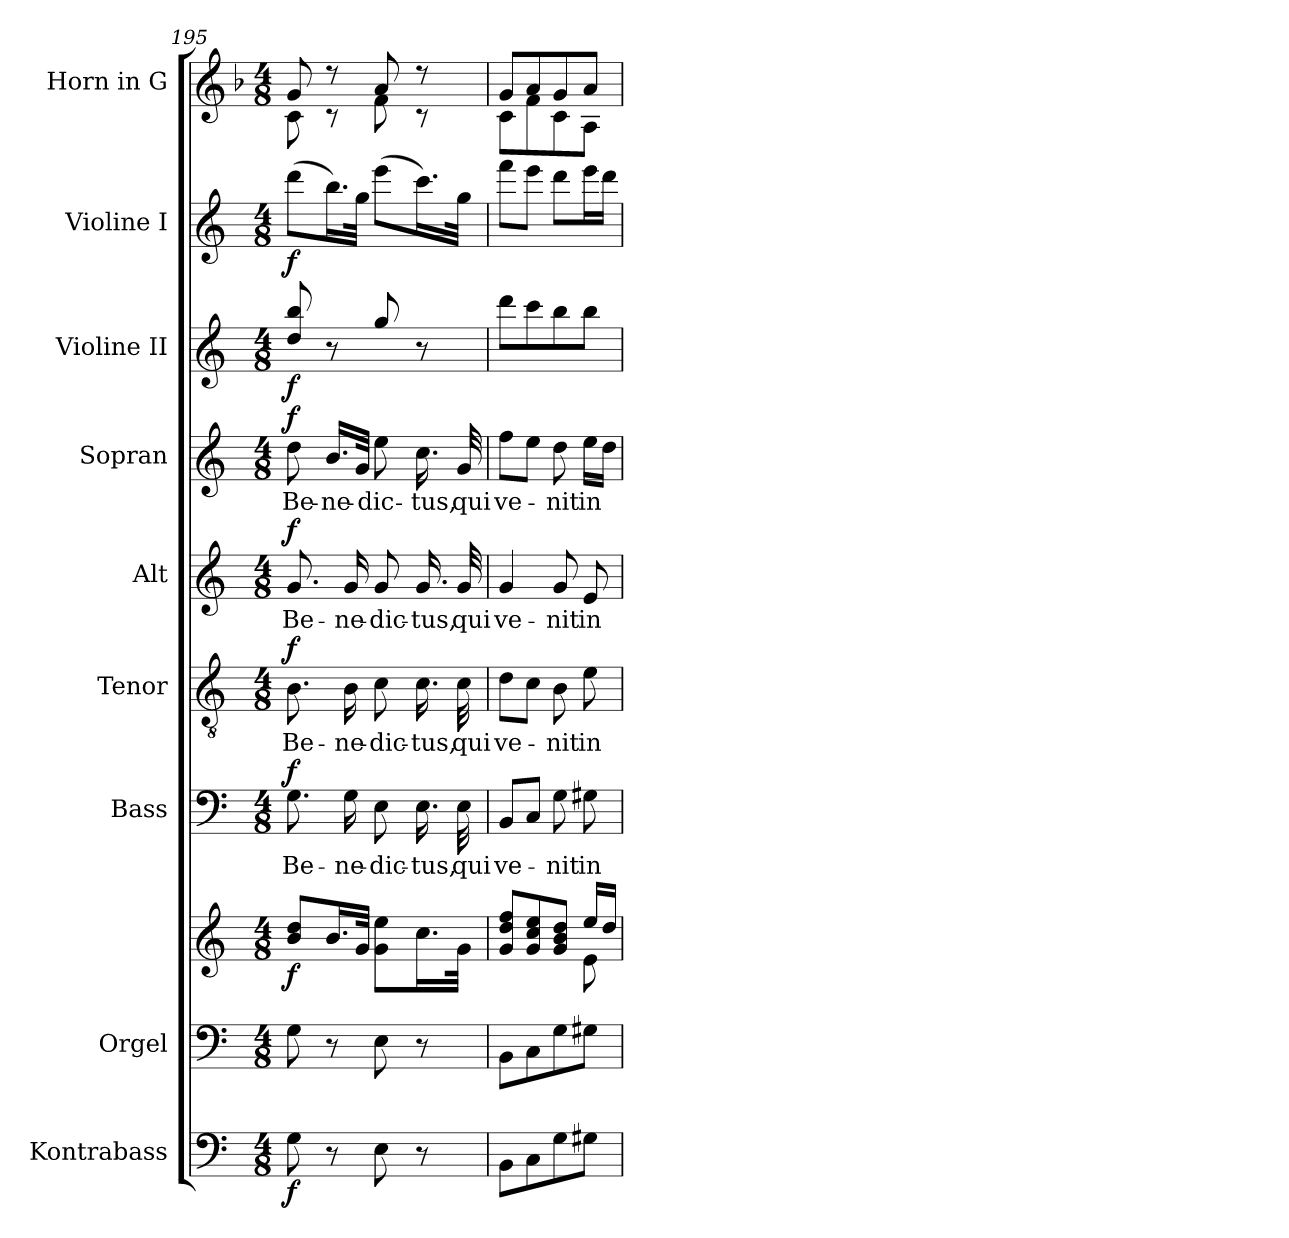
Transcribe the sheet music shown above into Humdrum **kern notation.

**kern	**dynam	**kern	**kern	**dynam	**kern	**text	**dynam	**kern	**text	**dynam	**kern	**text	**dynam	**kern	**text	**dynam	**kern	**dynam	**kern	**dynam	**kern
*part9	*part9	*part8	*part8	*part8	*part7	*part7	*part7	*part6	*part6	*part6	*part5	*part5	*part5	*part4	*part4	*part4	*part3	*part3	*part2	*part2	*part1
*staff10	*staff10	*staff9	*staff8	*staff8/9	*staff7	*staff7	*staff7	*staff6	*staff6	*staff6	*staff5	*staff5	*staff5	*staff4	*staff4	*staff4	*staff3	*staff3	*staff2	*staff2	*staff1
*I"Kontrabass	*	*I"Orgel	*	*	*I"Bass	*	*	*I"Tenor	*	*	*I"Alt	*	*	*I"Sopran	*	*	*I"Violine II	*	*I"Violine I	*	*I"Horn in G
*I'Kb.	*	*I'Org.	*	*	*I'B	*	*	*I'T	*	*	*I'A	*	*	*I'S	*	*	*I'Vl. II	*	*I'Vl. I	*	*I'Hrn.
*clefF4	*	*clefF4	*clefG2	*	*clefF4	*	*	*clefGv2	*	*	*clefG2	*	*	*clefG2	*	*	*clefG2	*	*clefG2	*	*clefG2
*ITrd7c12	*	*	*	*	*	*	*	*	*	*	*	*	*	*	*	*	*ITrd7c12	*	*ITrd7c12	*	*ITrd3c5
*k[]	*	*k[]	*k[]	*	*k[]	*	*	*k[]	*	*	*k[]	*	*	*k[]	*	*	*k[]	*	*k[]	*	*k[]
*C:	*	*C:	*C:	*	*C:	*	*	*C:	*	*	*C:	*	*	*C:	*	*	*C:	*	*C:	*	*C:
*M4/8	*	*M4/8	*M4/8	*	*M4/8	*	*	*M4/8	*	*	*M4/8	*	*	*M4/8	*	*	*M4/8	*	*M4/8	*	*M4/8
=195	=195	=195	=195	=195	=195	=195	=195	=195	=195	=195	=195	=195	=195	=195	=195	=195	=195	=195	=195	=195	=195
!	!LO:DY:b	!	!	!LO:DY:b	!	!LO:LY:b	!LO:DY:a	!	!LO:LY:b	!LO:DY:a	!	!LO:LY:b	!LO:DY:a	!	!LO:LY:b	!LO:DY:a	!	!LO:DY:b	!	!LO:DY:b	!
*	*	*	*	*	*	*	*	*	*	*	*	*	*	*	*	*	*	*	*	*	*^
8GG\	f	8G\	8b/ 8dd/L	f	8.G\	Be-	f	8.B\	Be-	f	8.g/	Be-	f	8dd\	Be-	f	8d/ 8b/	f	(>8dd\L	f	8d/	8G\
!	!	!	!	!	!	!	!	!	!	!	!	!	!	!	!LO:LY:b	!	!	!	!	!	!	!
8r	.	8r	16.b/L	.	.	.	.	.	.	.	.	.	.	16.b/LL	-ne-	.	8r	.	16.b\L)	.	8r	8r
!	!	!	!	!	!	!LO:LY:b	!	!	!LO:LY:b	!	!	!LO:LY:b	!	!	!	!	!	!	!	!	!	!
.	.	.	.	.	16G\	-ne-	.	16B\	-ne-	.	16g/	-ne-	.	.	.	.	.	.	.	.	.	.
.	.	.	32g/JJk	.	.	.	.	.	.	.	.	.	.	32g/JJk	.	.	.	.	32g\JJk	.	.	.
!	!	!	!	!	!	!LO:LY:b	!	!	!LO:LY:b	!	!	!LO:LY:b	!	!	!LO:LY:b	!	!	!	!	!	!	!
8EE\	.	8E\	8g\ 8ee\L	.	8E\	-dic-	.	8c\	-dic-	.	8g/	-dic-	.	8ee\	-dic-	.	8g/	.	(>8ee\L	.	8e/	8c\
!	!	!	!	!	!	!LO:LY:b	!	!	!LO:LY:b	!	!	!LO:LY:b	!	!	!LO:LY:b	!	!	!	!	!	!	!
8r	.	8r	16.cc\L	.	16.E\	-tus,	.	16.c\	-tus,	.	16.g/	-tus,	.	16.cc\	-tus,	.	8r	.	16.cc\L)	.	8r	8r
!	!	!	!	!	!	!LO:LY:b	!	!	!LO:LY:b	!	!	!LO:LY:b	!	!	!LO:LY:b	!	!	!	!	!	!	!
.	.	.	32g\JJk	.	32E\	qui	.	32c\	qui	.	32g/	qui	.	32g/	qui	.	.	.	32g\JJk	.	.	.
=196	=196	=196	=196	=196	=196	=196	=196	=196	=196	=196	=196	=196	=196	=196	=196	=196	=196	=196	=196	=196	=196	=196
*	*	*	*^	*	*	*	*	*	*	*	*	*	*	*	*	*	*	*	*	*	*	*
!	!	!	!	!	!	!	!LO:LY:b	!	!	!LO:LY:b	!	!	!LO:LY:b	!	!	!LO:LY:b	!	!	!	!	!	!	!
8BBB\L	.	8BB\L	8g/ 8dd/ 8ff/L	4.ryy	.	8BB/L	ve-	.	8d\L	ve-	.	4g/	ve-	.	8ff\L	ve-	.	8dd\L	.	8ff\L	.	8d/L	8G\L
8CC\	.	8C\	8g/ 8cc/ 8ee/	.	.	8C/J	.	.	8c\J	.	.	.	.	.	8ee\J	.	.	8cc\	.	8ee\J	.	8e/	8c\
!	!	!	!	!	!	!	!LO:LY:b	!	!	!LO:LY:b	!	!	!LO:LY:b	!	!	!LO:LY:b	!	!	!	!	!	!	!
8GG\	.	8G\	8g/ 8b/ 8dd/J	.	.	8G\	-nit	.	8B\	-nit	.	8g/	-nit	.	8dd\	-nit	.	8b\	.	8dd\L	.	8d/	8G\
!	!	!	!	!	!	!	!LO:LY:b	!	!	!LO:LY:b	!	!	!LO:LY:b	!	!	!LO:LY:b	!	!	!	!	!	!	!
8GG#X\J	.	8G#X\J	16ee/LL	8e\	.	8G#X\	in	.	8e\	in	.	8e/	in	.	16ee\LL	in	.	8b\J	.	16ee\L	.	8e/J	8E\J
.	.	.	16dd/JJ	.	.	.	.	.	.	.	.	.	.	.	16dd\JJ	.	.	.	.	16dd\JJ	.	.	.
*	*	*	*v	*v	*	*	*	*	*	*	*	*	*	*	*	*	*	*	*	*	*	*v	*v
=	=	=	=	=	=	=	=	=	=	=	=	=	=	=	=	=	=	=	=	=	=
*-	*-	*-	*-	*-	*-	*-	*-	*-	*-	*-	*-	*-	*-	*-	*-	*-	*-	*-	*-	*-	*-
